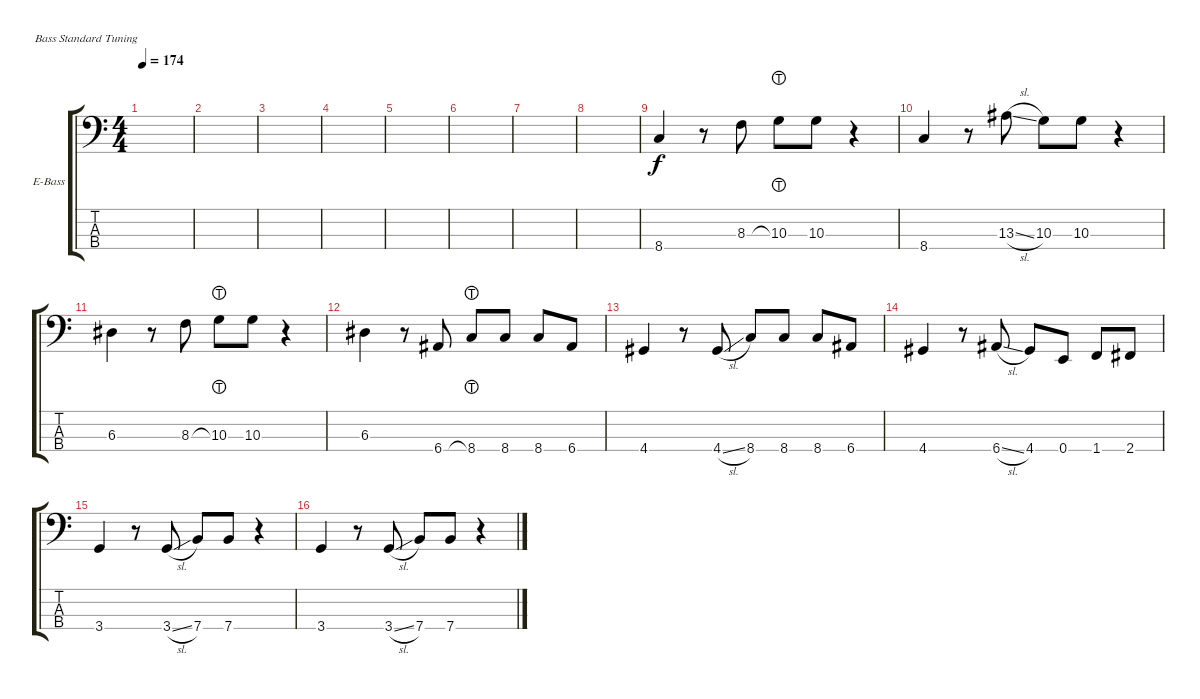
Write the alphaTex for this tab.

\defaultSystemsLayout 4
\bracketExtendMode groupsimilarinstruments
\firstSystemTrackNameOrientation horizontal
\otherSystemsTrackNameOrientation horizontal
\track ("Bass effect" "E-Bass") {instrument electricbassfinger}
\staff {score tabs}
\tuning (G2 D2 A1 E1)
\ts (4 4)
\tempo 174
\clef f4
\ks c
|
|
|
|
|
|
|
|
8.4.4 r.8 8.3.8 10.3{lht}.8 10.3.8 r.4 |
8.4.4 r.8 13.3{sl}.8 10.3.8 10.3.8 r.4 |
6.3.4 r.8 8.3.8 10.3{lht}.8 10.3.8 r.4 |
6.3.4 r.8 6.4.8 8.4{lht}.8 8.4.8 8.4.8 6.4.8 |
4.4.4 r.8 4.4{sl}.8 8.4.8 8.4.8 8.4.8 6.4.8 |
4.4.4 r.8 6.4{sl}.8 4.4.8 0.4.8 1.4.8 2.4.8 |
3.4.4 r.8 3.4{sl}.8 7.4.8 7.4.8 r.4 |
3.4.4 r.8 3.4{sl}.8 7.4.8 7.4.8 r.4
